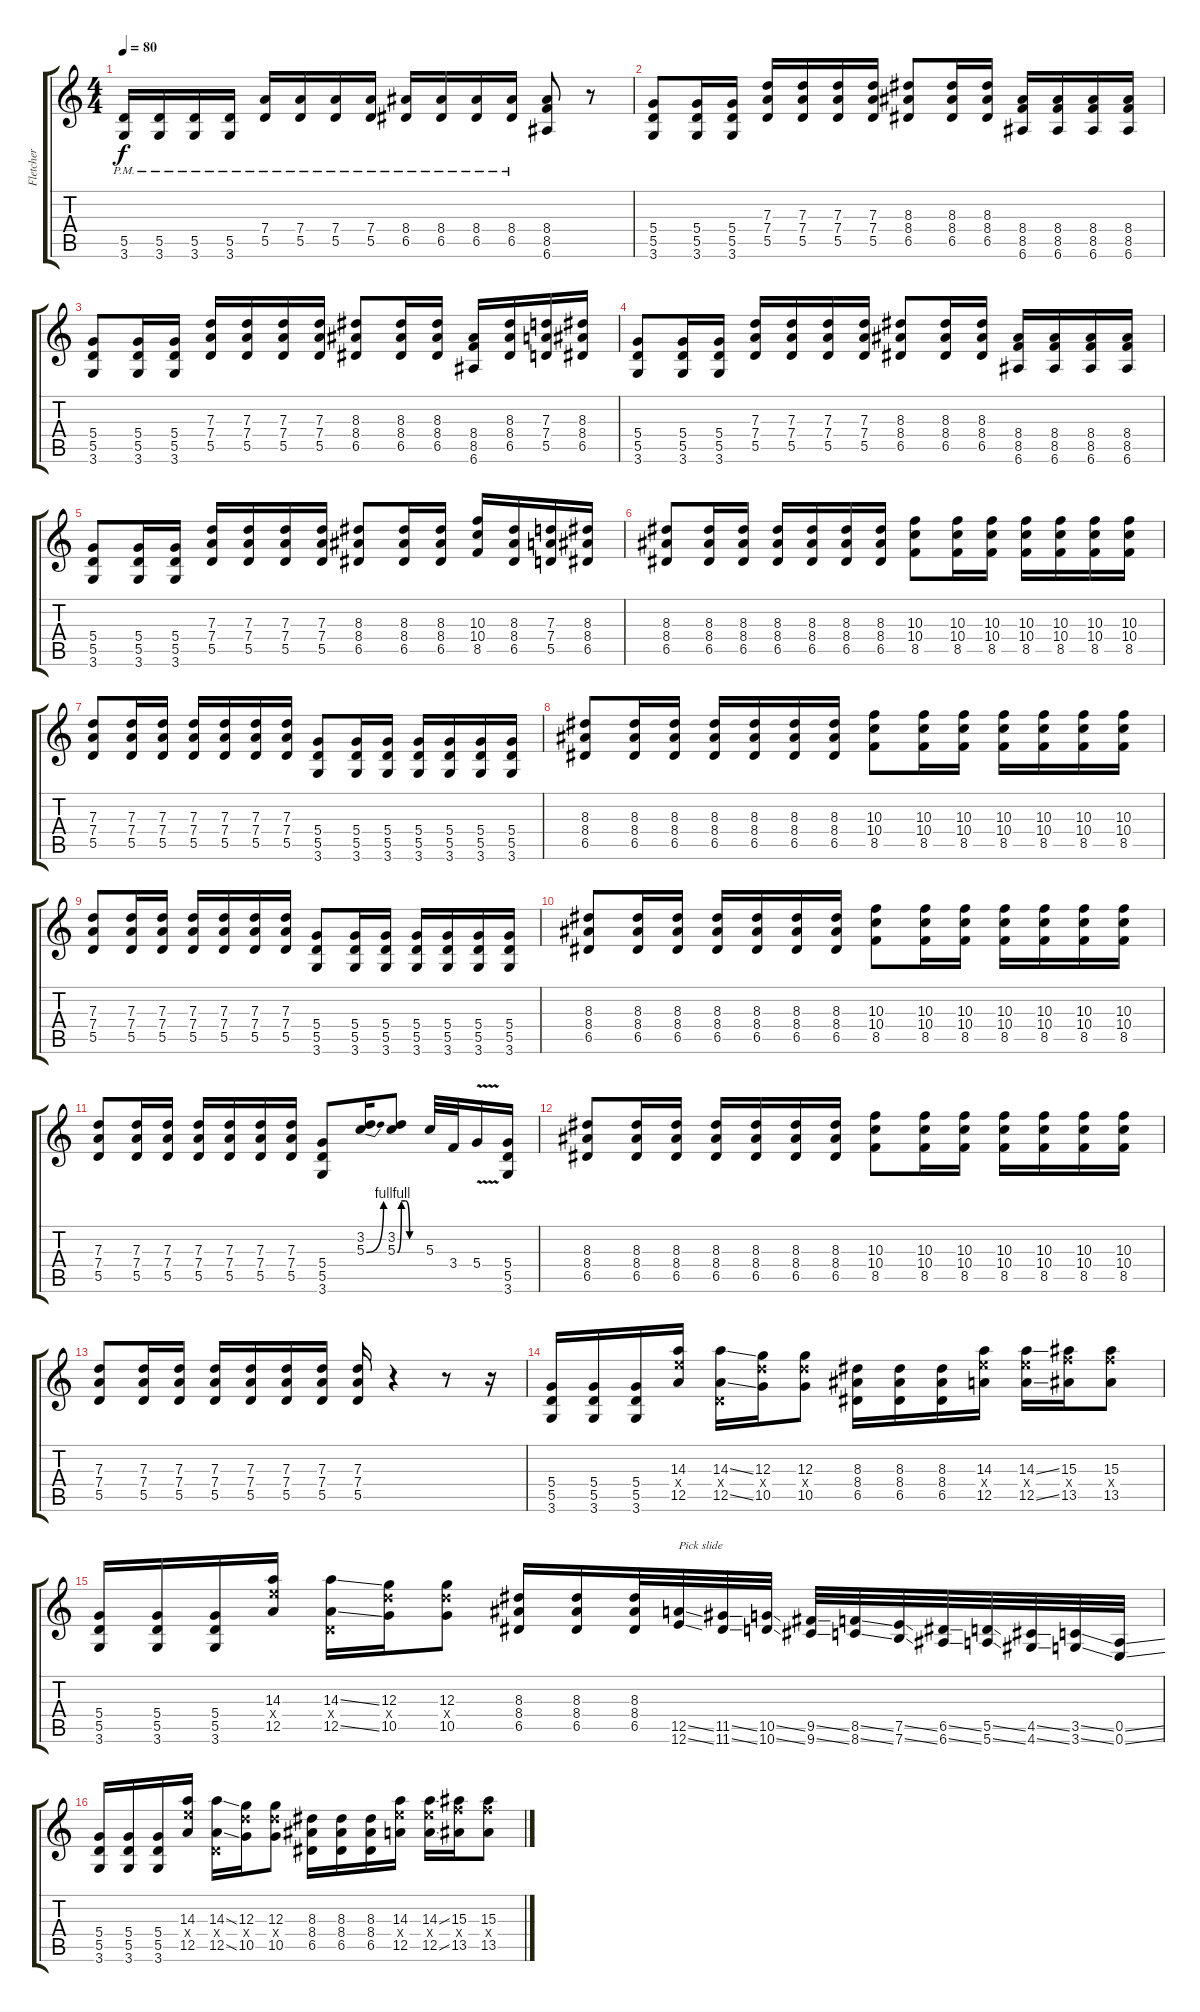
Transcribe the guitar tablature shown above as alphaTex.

\track ("Fletcher " "Fletcher ") {instrument distortionguitar}
\staff {score tabs}
\tuning (E4 B3 G3 D3 A2 E2) {hide}
\ts (4 4)
\tempo 80
\clef g2
\ks c
(5.5{pm} 3.6{pm}).16{dy f} (5.5{pm} 3.6{pm}).16 (5.5{pm} 3.6{pm}).16 (5.5{pm} 3.6{pm}).16 (7.4{pm} 5.5{pm}).16 (7.4{pm} 5.5{pm}).16 (7.4{pm} 5.5{pm}).16 (7.4{pm} 5.5{pm}).16 (8.4{pm} 6.5{pm}).16 (8.4{pm} 6.5{pm}).16 (8.4{pm} 6.5{pm}).16 (8.4{pm} 6.5{pm}).16 (8.4 8.5 6.6).8 r.8 |
(5.4 5.5 3.6).8 (5.4 5.5 3.6).16 (5.4 5.5 3.6).16 (7.3 7.4 5.5).16 (7.3 7.4 5.5).16 (7.3 7.4 5.5).16 (7.3 7.4 5.5).16 (8.3 8.4 6.5).8 (8.3 8.4 6.5).16 (8.3 8.4 6.5).16 (8.4 8.5 6.6).16 (8.4 8.5 6.6).16 (8.4 8.5 6.6).16 (8.4 8.5 6.6).16 |
(5.4 5.5 3.6).8 (5.4 5.5 3.6).16 (5.4 5.5 3.6).16 (7.3 7.4 5.5).16 (7.3 7.4 5.5).16 (7.3 7.4 5.5).16 (7.3 7.4 5.5).16 (8.3 8.4 6.5).8 (8.3 8.4 6.5).16 (8.3 8.4 6.5).16 (8.4 8.5 6.6).16 (8.3 8.4 6.5).16 (7.3 7.4 5.5).16 (8.3 8.4 6.5).16 |
(5.4 5.5 3.6).8 (5.4 5.5 3.6).16 (5.4 5.5 3.6).16 (7.3 7.4 5.5).16 (7.3 7.4 5.5).16 (7.3 7.4 5.5).16 (7.3 7.4 5.5).16 (8.3 8.4 6.5).8 (8.3 8.4 6.5).16 (8.3 8.4 6.5).16 (8.4 8.5 6.6).16 (8.4 8.5 6.6).16 (8.4 8.5 6.6).16 (8.4 8.5 6.6).16 |
(5.4 5.5 3.6).8 (5.4 5.5 3.6).16 (5.4 5.5 3.6).16 (7.3 7.4 5.5).16 (7.3 7.4 5.5).16 (7.3 7.4 5.5).16 (7.3 7.4 5.5).16 (8.3 8.4 6.5).8 (8.3 8.4 6.5).16 (8.3 8.4 6.5).16 (10.3 10.4 8.5).16 (8.3 8.4 6.5).16 (7.3 7.4 5.5).16 (8.3 8.4 6.5).16 |
(8.3 8.4 6.5).8 (8.3 8.4 6.5).16 (8.3 8.4 6.5).16 (8.3 8.4 6.5).16 (8.3 8.4 6.5).16 (8.3 8.4 6.5).16 (8.3 8.4 6.5).16 (10.3 10.4 8.5).8 (10.3 10.4 8.5).16 (10.3 10.4 8.5).16 (10.3 10.4 8.5).16 (10.3 10.4 8.5).16 (10.3 10.4 8.5).16 (10.3 10.4 8.5).16 |
(7.3 7.4 5.5).8 (7.3 7.4 5.5).16 (7.3 7.4 5.5).16 (7.3 7.4 5.5).16 (7.3 7.4 5.5).16 (7.3 7.4 5.5).16 (7.3 7.4 5.5).16 (5.4 5.5 3.6).8 (5.4 5.5 3.6).16 (5.4 5.5 3.6).16 (5.4 5.5 3.6).16 (5.4 5.5 3.6).16 (5.4 5.5 3.6).16 (5.4 5.5 3.6).16 |
(8.3 8.4 6.5).8 (8.3 8.4 6.5).16 (8.3 8.4 6.5).16 (8.3 8.4 6.5).16 (8.3 8.4 6.5).16 (8.3 8.4 6.5).16 (8.3 8.4 6.5).16 (10.3 10.4 8.5).8 (10.3 10.4 8.5).16 (10.3 10.4 8.5).16 (10.3 10.4 8.5).16 (10.3 10.4 8.5).16 (10.3 10.4 8.5).16 (10.3 10.4 8.5).16 |
(7.3 7.4 5.5).8 (7.3 7.4 5.5).16 (7.3 7.4 5.5).16 (7.3 7.4 5.5).16 (7.3 7.4 5.5).16 (7.3 7.4 5.5).16 (7.3 7.4 5.5).16 (5.4 5.5 3.6).8 (5.4 5.5 3.6).16 (5.4 5.5 3.6).16 (5.4 5.5 3.6).16 (5.4 5.5 3.6).16 (5.4 5.5 3.6).16 (5.4 5.5 3.6).16 |
(8.3 8.4 6.5).8 (8.3 8.4 6.5).16 (8.3 8.4 6.5).16 (8.3 8.4 6.5).16 (8.3 8.4 6.5).16 (8.3 8.4 6.5).16 (8.3 8.4 6.5).16 (10.3 10.4 8.5).8 (10.3 10.4 8.5).16 (10.3 10.4 8.5).16 (10.3 10.4 8.5).16 (10.3 10.4 8.5).16 (10.3 10.4 8.5).16 (10.3 10.4 8.5).16 |
(7.3 7.4 5.5).8 (7.3 7.4 5.5).16 (7.3 7.4 5.5).16 (7.3 7.4 5.5).16 (7.3 7.4 5.5).16 (7.3 7.4 5.5).16 (7.3 7.4 5.5).16 (5.4 5.5 3.6).8 (3.2 5.3{be (bend 0 0 60 4)}).16 (3.2 5.3{be (custom 0 0 10 4 20 4 30 0 60 0)}).8 5.3.32 3.4.32 5.4{v}.16 (5.4 5.5 3.6).16 |
(8.3 8.4 6.5).8 (8.3 8.4 6.5).16 (8.3 8.4 6.5).16 (8.3 8.4 6.5).16 (8.3 8.4 6.5).16 (8.3 8.4 6.5).16 (8.3 8.4 6.5).16 (10.3 10.4 8.5).8 (10.3 10.4 8.5).16 (10.3 10.4 8.5).16 (10.3 10.4 8.5).16 (10.3 10.4 8.5).16 (10.3 10.4 8.5).16 (10.3 10.4 8.5).16 |
(7.3 7.4 5.5).8 (7.3 7.4 5.5).16 (7.3 7.4 5.5).16 (7.3 7.4 5.5).16 (7.3 7.4 5.5).16 (7.3 7.4 5.5).16 (7.3 7.4 5.5).16 (7.3 7.4 5.5).16 r.4 r.8 r.16 |
(5.4 5.5 3.6).16 (5.4 5.5 3.6).16 (5.4 5.5 3.6).16 (14.3 14.4{x} 12.5).16 (14.3{ss} 0.4{x} 12.5{ss}).16 (12.3 12.4{x} 10.5).16 (12.3 12.4{x} 10.5).8 (8.3 8.4 6.5).16 (8.3 8.4 6.5).16 (8.3 8.4 6.5).16 (14.3 14.4{x} 12.5).16 (14.3{ss} 14.4{x} 12.5{ss}).16 (15.3 15.4{x} 13.5).16 (15.3 15.4{x} 13.5).8 |
(5.4 5.5 3.6).16 (5.4 5.5 3.6).16 (5.4 5.5 3.6).16 (14.3 14.4{x} 12.5).16 (14.3{ss} 0.4{x} 12.5{ss}).16 (12.3 12.4{x} 10.5).16 (12.3 12.4{x} 10.5).8 (8.3 8.4 6.5).16 (8.3 8.4 6.5).16 (8.3 8.4 6.5).32 (12.5{ss} 12.6{ss}).32{txt "Pick slide"} (11.5{ss} 11.6{ss}).32 (10.5{ss} 10.6{ss}).32 (9.5{ss} 9.6{ss}).32 (8.5{ss} 8.6{ss}).32 (7.5{ss} 7.6{ss}).32 (6.5{ss} 6.6{ss}).32 (5.5{ss} 5.6{ss}).32 (4.5{ss} 4.6{ss}).32 (3.5{ss} 3.6{ss}).32 (0.5{ss} 0.6{ss}).32 |
(5.4 5.5 3.6).16 (5.4 5.5 3.6).16 (5.4 5.5 3.6).16 (14.3 14.4{x} 12.5).16 (14.3{ss} 0.4{x} 12.5{ss}).16 (12.3 12.4{x} 10.5).16 (12.3 12.4{x} 10.5).8 (8.3 8.4 6.5).16 (8.3 8.4 6.5).16 (8.3 8.4 6.5).16 (14.3 14.4{x} 12.5).16 (14.3{ss} 14.4{x} 12.5{ss}).16 (15.3 15.4{x} 13.5).16 (15.3 15.4{x} 13.5).8
